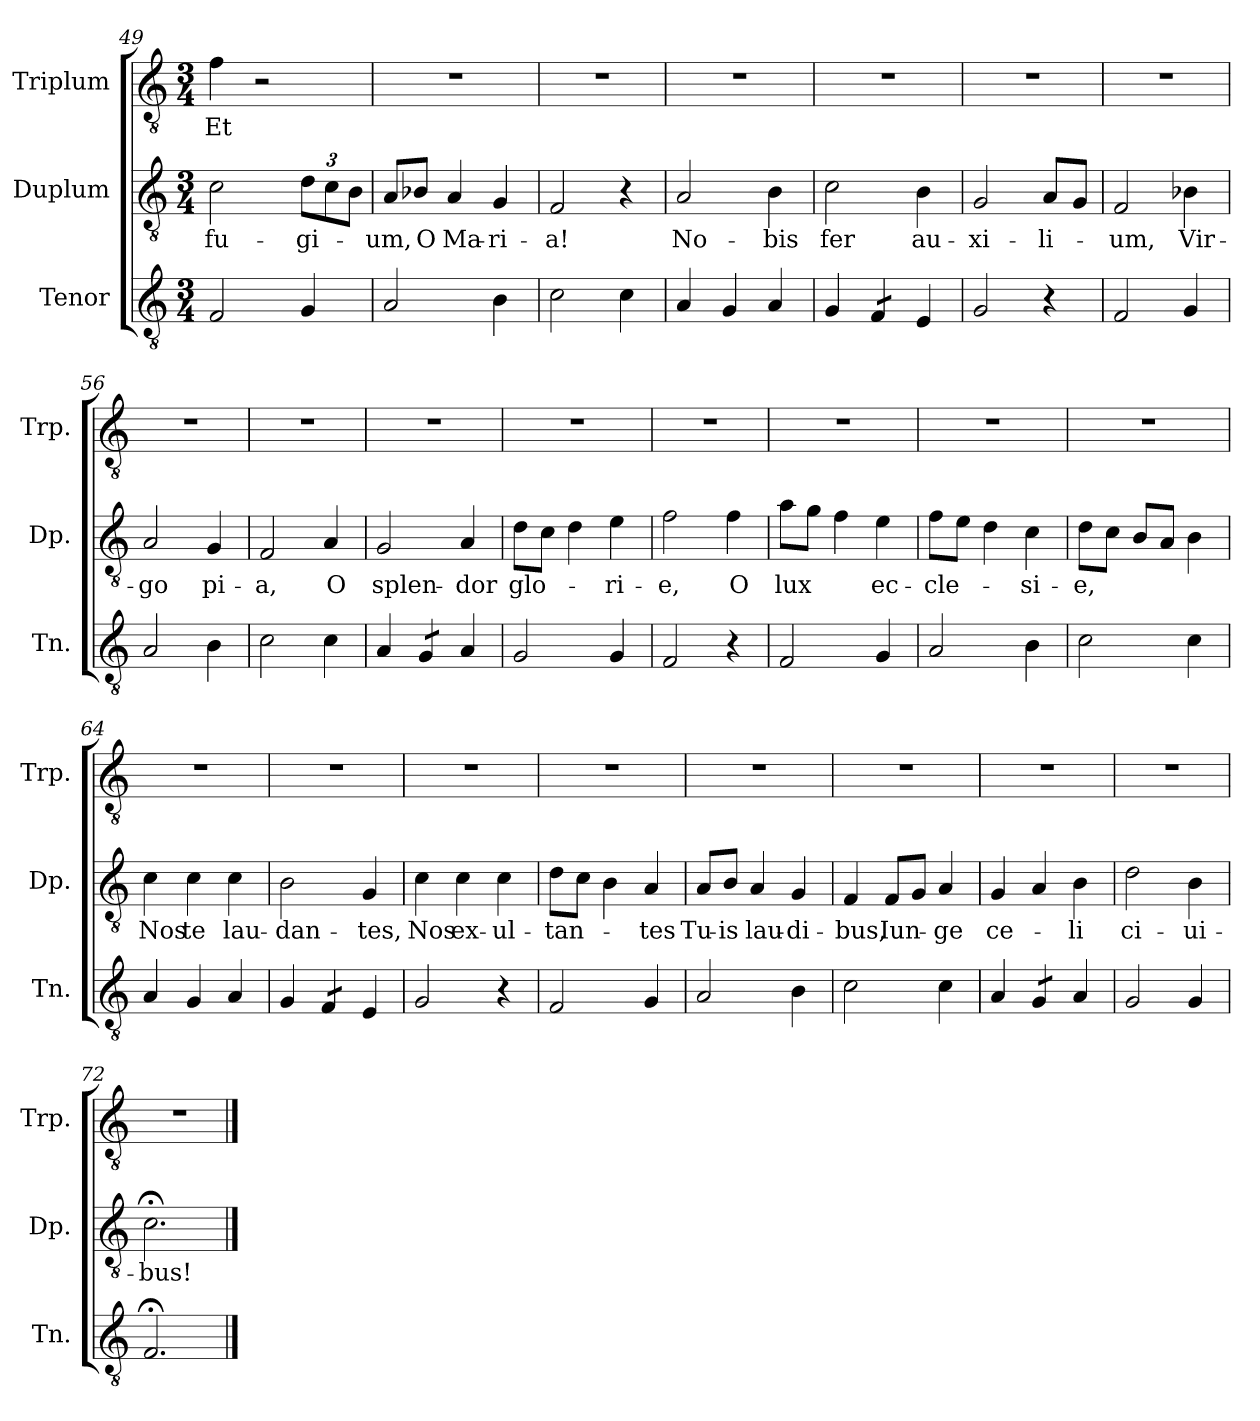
**kern	**kern	**text	**kern	**text
*part3	*part2	*part2	*part1	*part1
*staff3	*staff2	*staff2	*staff1	*staff1
*I"Tenor	*I"Duplum	*	*I"Triplum	*
*I'Tn.	*I'Dp.	*	*I'Trp.	*
*clefGv2	*clefGv2	*	*clefGv2	*
*k[]	*k[]	*	*k[]	*
*M3/4	*M3/4	*	*M3/4	*
=49	=49	=49	=49	=49
!	!	!LO:LY:b	!	!LO:LY:b
2F/	2c\	-fu-	4f\	Et
.	.	.	2r	.
*	*Xbrackettup	*	*	*
!	!	!LO:LY:b	!	!
4G/	12d\L	-gi-	.	.
.	12c\	.	.	.
.	12B\J	.	.	.
=50	=50	=50	=50	=50
!	!	!LO:LY:b	!	!
2A/	8A/L	-um,	2.r	.
!	!	!LO:LY:b	!	!
.	8B-i/J	O	.	.
!	!	!LO:LY:b	!	!
.	4A/	Ma-	.	.
!	!	!LO:LY:b	!	!
4B\	4G/	-ri-	.	.
=51	=51	=51	=51	=51
!	!	!LO:LY:b	!	!
2c\	2F/	-a!	2.r	.
4c\	4r	.	.	.
=52	=52	=52	=52	=52
!	!	!LO:LY:b	!	!
4A/	2A/	No-	2.r	.
4G/	.	.	.	.
!	!	!LO:LY:b	!	!
4A/	4B\	-bis	.	.
=53	=53	=53	=53	=53
!	!	!LO:LY:b	!	!
4G/	2c\	fer	2.r	.
*tremolo	*	*	*	*
8F/L	.	.	.	.
8F/J	.	.	.	.
*Xtremolo	*	*	*	*
!	!	!LO:LY:b	!	!
4E/	4B\	au-	.	.
=54	=54	=54	=54	=54
!	!	!LO:LY:b	!	!
2G/	2G/	-xi-	2.r	.
!	!	!LO:LY:b	!	!
4r	8A/L	-li-	.	.
.	8G/J	.	.	.
!!LO:LB:g=z
=55	=55	=55	=55	=55
!	!	!LO:LY:b	!	!
2F/	2F/	-um,	2.r	.
!	!	!LO:LY:b	!	!
4G/	4B-i\	Vir-	.	.
=56	=56	=56	=56	=56
!	!	!LO:LY:b	!	!
2A/	2A/	-go	2.r	.
!	!	!LO:LY:b	!	!
4B\	4G/	pi-	.	.
=57	=57	=57	=57	=57
!	!	!LO:LY:b	!	!
2c\	2F/	-a,	2.r	.
!	!	!LO:LY:b	!	!
4c\	4A/	O	.	.
=58	=58	=58	=58	=58
!	!	!LO:LY:b	!	!
4A/	2G/	splen-	2.r	.
*tremolo	*	*	*	*
8G/L	.	.	.	.
8G/J	.	.	.	.
*Xtremolo	*	*	*	*
!	!	!LO:LY:b	!	!
4A/	4A/	-dor	.	.
=59	=59	=59	=59	=59
!	!	!LO:LY:b	!	!
2G/	8d\L	glo-	2.r	.
.	8c\J	.	.	.
.	4d\	.	.	.
!	!	!LO:LY:b	!	!
4G/	4e\	-ri-	.	.
=60	=60	=60	=60	=60
!	!	!LO:LY:b	!	!
2F/	2f\	-e,	2.r	.
!	!	!LO:LY:b	!	!
4r	4f\	O	.	.
=61	=61	=61	=61	=61
!	!	!LO:LY:b	!	!
2F/	8a\L	lux	2.r	.
.	8g\J	.	.	.
.	4f\	.	.	.
!	!	!LO:LY:b	!	!
4G/	4e\	ec-	.	.
=62	=62	=62	=62	=62
!	!	!LO:LY:b	!	!
2A/	8f\L	-cle-	2.r	.
.	8e\J	.	.	.
.	4d\	.	.	.
!	!	!LO:LY:b	!	!
4B\	4c\	-si-	.	.
=63	=63	=63	=63	=63
!	!	!LO:LY:b	!	!
2c\	8d\L	-e,	2.r	.
.	8c\J	.	.	.
.	8B/L	.	.	.
.	8A/J	.	.	.
4c\	4B\	.	.	.
=64	=64	=64	=64	=64
!	!	!LO:LY:b	!	!
4A/	4c\	Nos	2.r	.
!	!	!LO:LY:b	!	!
4G/	4c\	te	.	.
!	!	!LO:LY:b	!	!
4A/	4c\	lau-	.	.
!!LO:LB:g=z
=65	=65	=65	=65	=65
!	!	!LO:LY:b	!	!
4G/	2B\	-dan-	2.r	.
*tremolo	*	*	*	*
8F/L	.	.	.	.
8F/J	.	.	.	.
*Xtremolo	*	*	*	*
!	!	!LO:LY:b	!	!
4E/	4G/	-tes,	.	.
=66	=66	=66	=66	=66
!	!	!LO:LY:b	!	!
2G/	4c\	Nos	2.r	.
!	!	!LO:LY:b	!	!
.	4c\	ex-	.	.
!	!	!LO:LY:b	!	!
4r	4c\	-ul-	.	.
=67	=67	=67	=67	=67
!	!	!LO:LY:b	!	!
2F/	8d\L	-tan-	2.r	.
.	8c\J	.	.	.
.	4B\	.	.	.
!	!	!LO:LY:b	!	!
4G/	4A/	-tes	.	.
=68	=68	=68	=68	=68
!	!	!LO:LY:b	!	!
2A/	8A/L	Tu-	2.r	.
!	!	!LO:LY:b	!	!
.	8B/J	-is	.	.
!	!	!LO:LY:b	!	!
.	4A/	lau-	.	.
!	!	!LO:LY:b	!	!
4B\	4G/	-di-	.	.
=69	=69	=69	=69	=69
!	!	!LO:LY:b	!	!
2c\	4F/	-bus,	2.r	.
!	!	!LO:LY:b	!	!
.	8F/L	Iun-	.	.
.	8G/J	.	.	.
!	!	!LO:LY:b	!	!
4c\	4A/	-ge	.	.
=70	=70	=70	=70	=70
!	!	!LO:LY:b	!	!
4A/	4G/	ce-	2.r	.
*tremolo	*	*	*	*
8G/L	4A/	.	.	.
8G/J	.	.	.	.
*Xtremolo	*	*	*	*
!	!	!LO:LY:b	!	!
4A/	4B\	-li	.	.
=71	=71	=71	=71	=71
!	!	!LO:LY:b	!	!
2G/	2d\	ci-	2.r	.
!	!	!LO:LY:b	!	!
4G/	4B\	-ui-	.	.
=72	=72	=72	=72	=72
!	!	!LO:LY:b	!	!
2.F;</	2.c;<\	-bus!	2.r	.
==	==	==	==	==
*-	*-	*-	*-	*-
